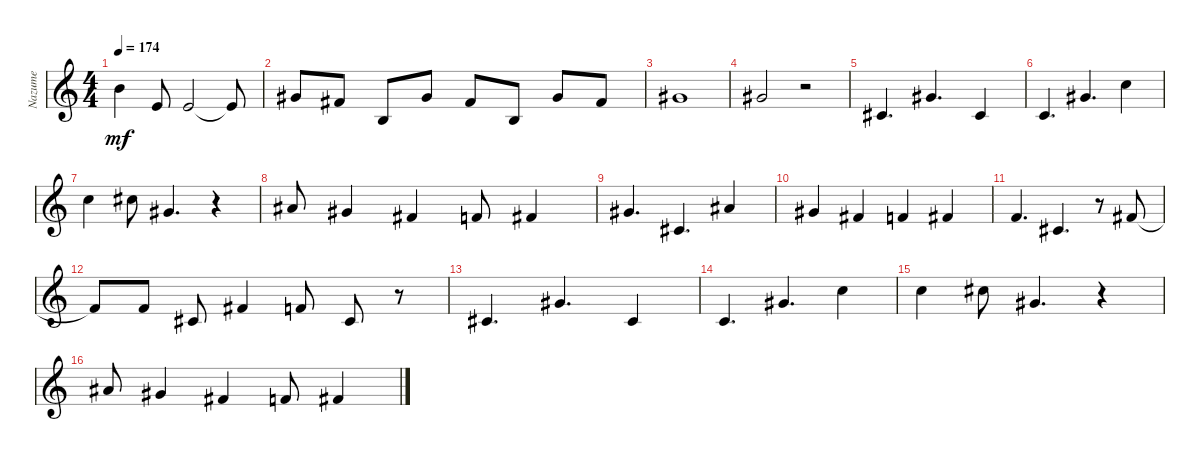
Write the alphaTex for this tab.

\track ("Nazume" "Nazume") {instrument voiceoohs}
\staff {score}
\tuning (E4 B3 G3 D3 A2 E2 B1) {hide}
\ts (4 4)
\tempo 174
\clef g2
\ks c
7.1.4{dy mf} 0.1.8 0.1.2 0.1{t}.8 |
4.1.8 2.1.8 0.2.8 4.1.8 2.1.8 0.2.8 4.1.8 2.1.8 |
4.1.1 |
4.1.2 r.2 |
2.2.4{d} 4.1.4{d} 2.2.4 |
1.2.4{d} 4.1.4{d} 8.1.4 |
8.1.4 9.1.8 4.1.4{d} r.4 |
6.1.8 4.1.4 2.1.4 1.1.8 2.1.4 |
4.1.4{d} 2.2.4{d} 6.1.4 |
4.1.4 2.1.4 1.1.4 2.1.4 |
1.1.4{d} 2.2.4{d} r.8 2.1.8 |
2.1{t}.8 1.1.8 2.2.8 2.1.4 1.1.8 2.2.8 r.8 |
2.2.4{d} 4.1.4{d} 2.2.4 |
1.2.4{d} 4.1.4{d} 8.1.4 |
8.1.4 9.1.8 4.1.4{d} r.4 |
6.1.8 4.1.4 2.1.4 1.1.8 2.1.4
